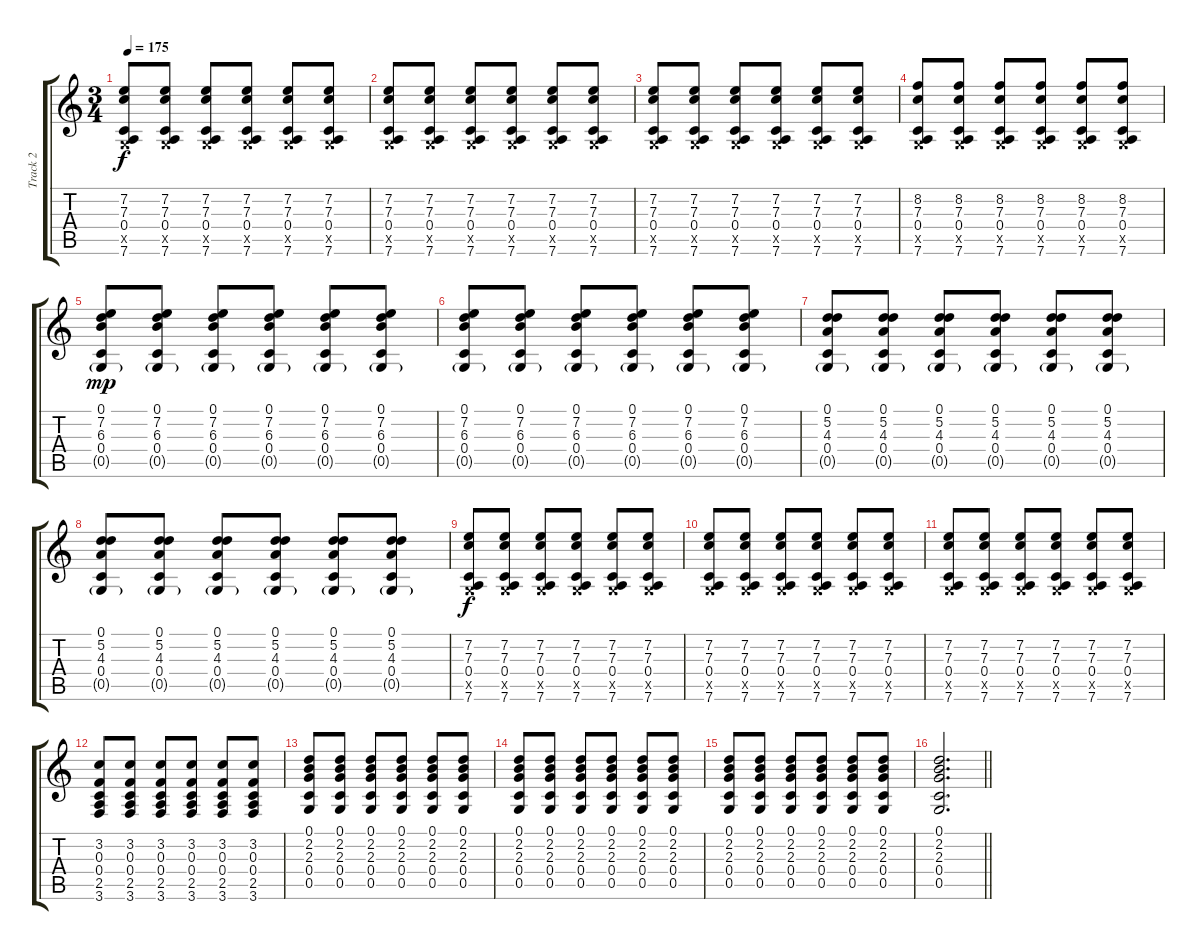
\track ("Track 2" "Track 2") {instrument overdrivenguitar}
\staff {score tabs}
\tuning (D4 A3 F3 C3 G2 D2) {hide}
\ts (3 4)
\tempo 175
\clef g2
\ks c
(7.2 7.3 0.4 0.5{x} 7.6).8{dy f instrument overdrivenguitar} (7.2 7.3 0.4 0.5{x} 7.6).8 (7.2 7.3 0.4 0.5{x} 7.6).8 (7.2 7.3 0.4 0.5{x} 7.6).8 (7.2 7.3 0.4 0.5{x} 7.6).8 (7.2 7.3 0.4 0.5{x} 7.6).8 |
(7.2 7.3 0.4 0.5{x} 7.6).8 (7.2 7.3 0.4 0.5{x} 7.6).8 (7.2 7.3 0.4 0.5{x} 7.6).8 (7.2 7.3 0.4 0.5{x} 7.6).8 (7.2 7.3 0.4 0.5{x} 7.6).8 (7.2 7.3 0.4 0.5{x} 7.6).8 |
(7.2 7.3 0.4 0.5{x} 7.6).8 (7.2 7.3 0.4 0.5{x} 7.6).8 (7.2 7.3 0.4 0.5{x} 7.6).8 (7.2 7.3 0.4 0.5{x} 7.6).8 (7.2 7.3 0.4 0.5{x} 7.6).8 (7.2 7.3 0.4 0.5{x} 7.6).8 |
(8.2 7.3 0.4 0.5{x} 7.6).8 (8.2 7.3 0.4 0.5{x} 7.6).8 (8.2 7.3 0.4 0.5{x} 7.6).8 (8.2 7.3 0.4 0.5{x} 7.6).8 (8.2 7.3 0.4 0.5{x} 7.6).8 (8.2 7.3 0.4 0.5{x} 7.6).8 |
(0.1 7.2 6.3 0.4 0.5{g}).8{dy mp} (0.1 7.2 6.3 0.4 0.5{g}).8 (0.1 7.2 6.3 0.4 0.5{g}).8 (0.1 7.2 6.3 0.4 0.5{g}).8 (0.1 7.2 6.3 0.4 0.5{g}).8 (0.1 7.2 6.3 0.4 0.5{g}).8 |
(0.1 7.2 6.3 0.4 0.5{g}).8 (0.1 7.2 6.3 0.4 0.5{g}).8 (0.1 7.2 6.3 0.4 0.5{g}).8 (0.1 7.2 6.3 0.4 0.5{g}).8 (0.1 7.2 6.3 0.4 0.5{g}).8 (0.1 7.2 6.3 0.4 0.5{g}).8 |
(0.1 5.2 4.3 0.4 0.5{g}).8 (0.1 5.2 4.3 0.4 0.5{g}).8 (0.1 5.2 4.3 0.4 0.5{g}).8 (0.1 5.2 4.3 0.4 0.5{g}).8 (0.1 5.2 4.3 0.4 0.5{g}).8 (0.1 5.2 4.3 0.4 0.5{g}).8 |
(0.1 5.2 4.3 0.4 0.5{g}).8 (0.1 5.2 4.3 0.4 0.5{g}).8 (0.1 5.2 4.3 0.4 0.5{g}).8 (0.1 5.2 4.3 0.4 0.5{g}).8 (0.1 5.2 4.3 0.4 0.5{g}).8 (0.1 5.2 4.3 0.4 0.5{g}).8 |
(7.2 7.3 0.4 0.5{x} 7.6).8{dy f} (7.2 7.3 0.4 0.5{x} 7.6).8 (7.2 7.3 0.4 0.5{x} 7.6).8 (7.2 7.3 0.4 0.5{x} 7.6).8 (7.2 7.3 0.4 0.5{x} 7.6).8 (7.2 7.3 0.4 0.5{x} 7.6).8 |
(7.2 7.3 0.4 0.5{x} 7.6).8 (7.2 7.3 0.4 0.5{x} 7.6).8 (7.2 7.3 0.4 0.5{x} 7.6).8 (7.2 7.3 0.4 0.5{x} 7.6).8 (7.2 7.3 0.4 0.5{x} 7.6).8 (7.2 7.3 0.4 0.5{x} 7.6).8 |
(7.2 7.3 0.4 0.5{x} 7.6).8 (7.2 7.3 0.4 0.5{x} 7.6).8 (7.2 7.3 0.4 0.5{x} 7.6).8 (7.2 7.3 0.4 0.5{x} 7.6).8 (7.2 7.3 0.4 0.5{x} 7.6).8 (7.2 7.3 0.4 0.5{x} 7.6).8 |
(3.2 0.3 0.4 2.5 3.6).8 (3.2 0.3 0.4 2.5 3.6).8 (3.2 0.3 0.4 2.5 3.6).8 (3.2 0.3 0.4 2.5 3.6).8 (3.2 0.3 0.4 2.5 3.6).8 (3.2 0.3 0.4 2.5 3.6).8 |
(0.1 2.2 2.3 0.4 0.5).8 (0.1 2.2 2.3 0.4 0.5).8 (0.1 2.2 2.3 0.4 0.5).8 (0.1 2.2 2.3 0.4 0.5).8 (0.1 2.2 2.3 0.4 0.5).8 (0.1 2.2 2.3 0.4 0.5).8 |
(0.1 2.2 2.3 0.4 0.5).8 (0.1 2.2 2.3 0.4 0.5).8 (0.1 2.2 2.3 0.4 0.5).8 (0.1 2.2 2.3 0.4 0.5).8 (0.1 2.2 2.3 0.4 0.5).8 (0.1 2.2 2.3 0.4 0.5).8 |
(0.1 2.2 2.3 0.4 0.5).8 (0.1 2.2 2.3 0.4 0.5).8 (0.1 2.2 2.3 0.4 0.5).8 (0.1 2.2 2.3 0.4 0.5).8 (0.1 2.2 2.3 0.4 0.5).8 (0.1 2.2 2.3 0.4 0.5).8 |
\barLineRight lightlight
(0.1 2.2 2.3 0.4 0.5).2{d}
